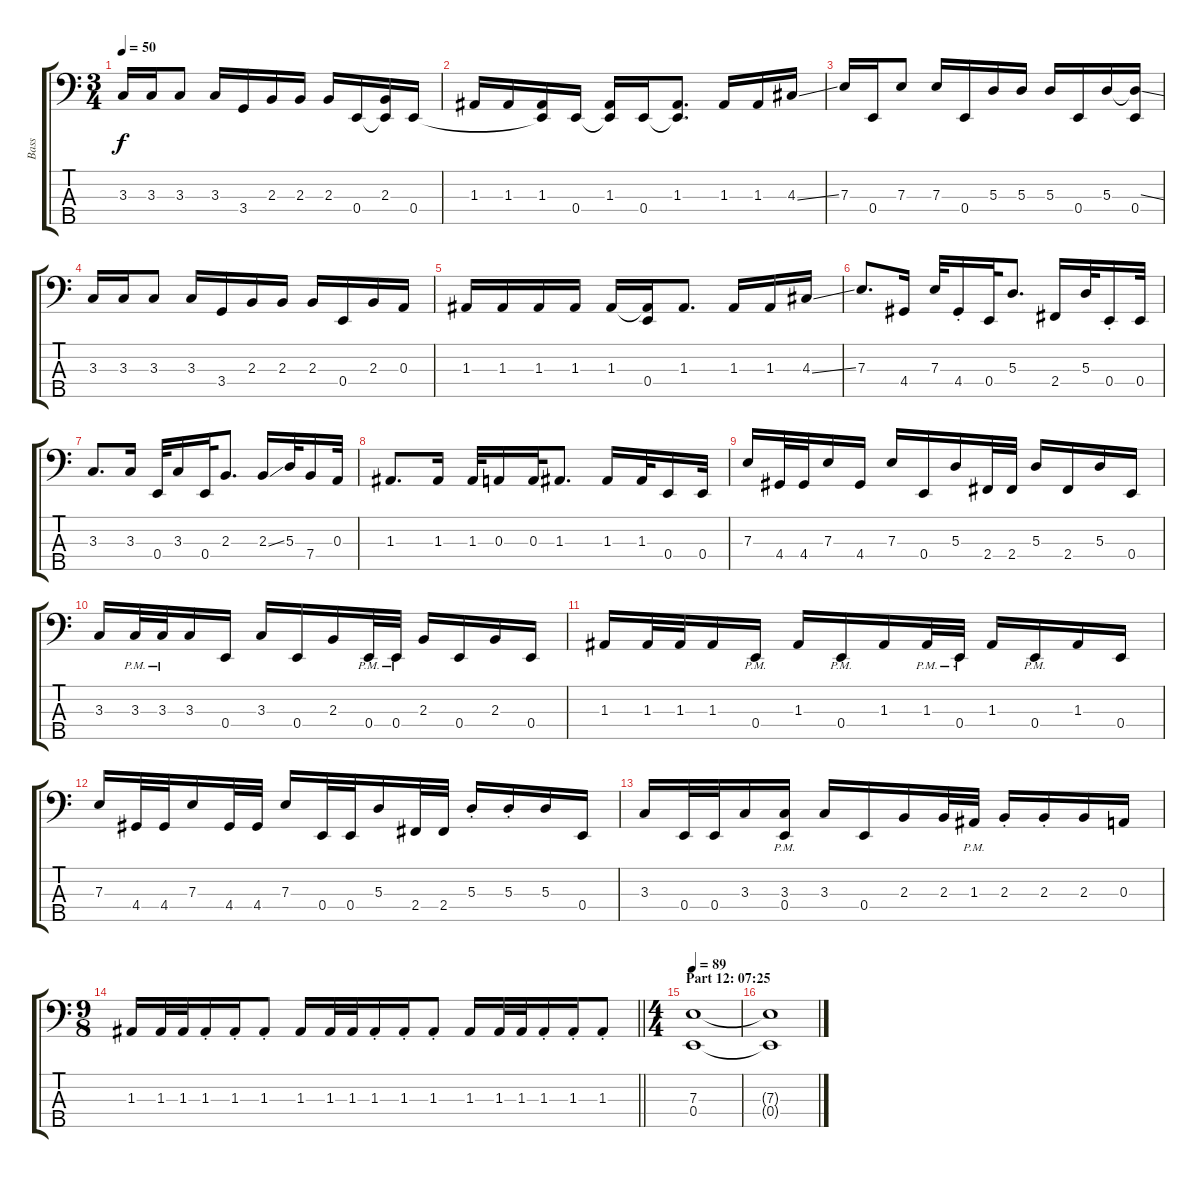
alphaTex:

\track ("Bass" "Bass") {instrument electricbasspick}
\staff {score tabs}
\tuning (G2 D2 A1 E1 B0) {hide}
\ts (3 4)
\tempo 50
\clef f4
\ks c
3.3.16{dy f} 3.3.16 3.3.8 3.3.16 3.4.16 2.3.16 2.3.16 2.3.16 0.4.16 (2.3 0.4{t}).16 0.4.16 |
1.3.16 1.3.16 (1.3 0.4{t}).16 0.4.16 (1.3 0.4{t}).16 0.4.16 (1.3 0.4{t}).8{d} 1.3.16 1.3.16 4.3{ss}.16 |
7.3.16 0.4.16 7.3.8 7.3.16 0.4.16 5.3.16 5.3.16 5.3.16 0.4.16 5.3.16 (5.3{ss t} 0.4).16 |
3.3.16 3.3.16 3.3.8 3.3.16 3.4.16 2.3.16 2.3.16 2.3.16 0.4.16 2.3.16 0.3.16 |
1.3.16 1.3.16 1.3.16 1.3.16 1.3.16 (1.3{t} 0.4).16 1.3.8{d} 1.3.16 1.3.16 4.3{ss}.16 |
7.3.8{d} 4.4.16 7.3.32 4.4{st}.16 0.4.32 5.3.8{d} 2.4.16 5.3.32 0.4{st}.16 0.4.32 |
3.3.8{d} 3.3.16 0.4.32 3.3.16 0.4.32 2.3.8{d} 2.3{ss}.16 5.3.32 7.4.16 0.3.32 |
1.3.8{d} 1.3.16 1.3.32 0.3.16 0.3.32 1.3.8{d} 1.3.16 1.3.32 0.4.16 0.4.32 |
7.3.16 4.4.32 4.4.32 7.3.16 4.4.16 7.3.16 0.4.16 5.3.16 2.4.32 2.4.32 5.3.16 2.4.16 5.3.16 0.4.16 |
3.3.16 3.3{pm}.32 3.3{pm}.32 3.3.16 0.4.16 3.3.16 0.4.16 2.3.16 0.4{pm}.32 0.4{pm}.32 2.3.16 0.4.16 2.3.16 0.4.16 |
1.3.16 1.3.32 1.3.32 1.3.16 0.4{pm}.16 1.3.16 0.4{pm}.16 1.3.16 1.3{pm}.32 0.4{pm}.32 1.3.16 0.4{pm}.16 1.3.16 0.4.16 |
7.3.16 4.4.32 4.4.32 7.3.16 4.4.32 4.4.32 7.3.16 0.4.32 0.4.32 5.3.16 2.4.32 2.4.32 5.3{st}.16 5.3{st}.16 5.3.16 0.4.16 |
3.3.16 0.4.32 0.4.32 3.3.16 (3.3{pm} 0.4{pm}).16 3.3.16 0.4.16 2.3.16 2.3.32 1.3{pm}.32 2.3{st}.16 2.3{st}.16 2.3.16 0.3.16 |
\ts (9 8)
\barLineRight lightlight
1.3.16 1.3.32 1.3.32 1.3{st}.16 1.3{st}.16 1.3{st}.8 1.3.16 1.3.32 1.3.32 1.3{st}.16 1.3{st}.16 1.3{st}.8 1.3.16 1.3.32 1.3.32 1.3{st}.16 1.3{st}.16 1.3{st}.8 |
\ts (4 4)
\section ("" "Part 12: 07:25")
\tempo 89
(7.3 0.4).1 |
(7.3{t} 0.4{t}).1
